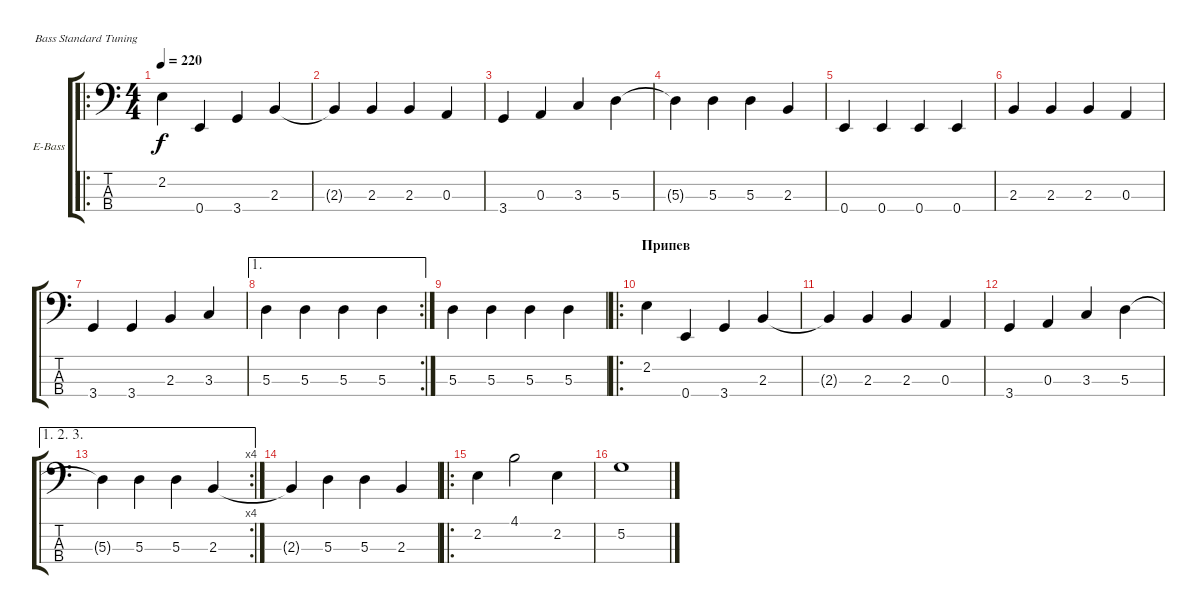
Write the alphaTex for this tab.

\bracketExtendMode groupsimilarinstruments
\firstSystemTrackNameOrientation horizontal
\otherSystemsTrackNameOrientation horizontal
\track ("Бас гитара" "E-Bass") {instrument electricbassfinger}
\staff {score tabs}
\tuning (G2 D2 A1 E1)
\ro
\ts (4 4)
\tempo 220
\clef f4
\ks c
2.2.4{dy f} 0.4.4 3.4.4 2.3.4 |
2.3{t}.4 2.3.4 2.3.4 0.3.4 |
3.4.4 0.3.4 3.3.4 5.3.4 |
5.3{t}.4 5.3.4 5.3.4 2.3.4 |
0.4.4 0.4.4 0.4.4 0.4.4 |
2.3.4 2.3.4 2.3.4 0.3.4 |
3.4.4 3.4.4 2.3.4 3.3.4 |
\ae 1
\rc 2
5.3.4 5.3.4 5.3.4 5.3.4 |
5.3.4 5.3.4 5.3.4 5.3.4 |
\ro
\section ("" "Припев")
2.2.4 0.4.4 3.4.4 2.3.4 |
2.3{t}.4 2.3.4 2.3.4 0.3.4 |
3.4.4 0.3.4 3.3.4 5.3.4 |
\ae (1 2 3)
\rc 4
5.3{t}.4 5.3.4 5.3.4 2.3.4 |
2.3{t}.4 5.3.4 5.3.4 2.3.4 |
\ro
2.2.4 4.1.2 2.2.4 |
5.2.1
